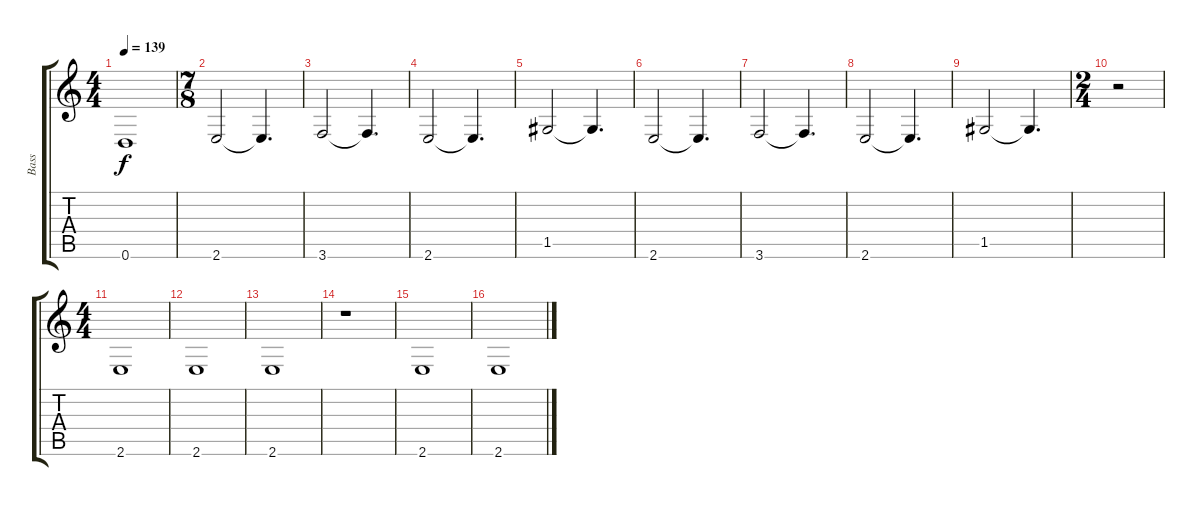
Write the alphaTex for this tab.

\track ("Bass" "Bass") {instrument electricbassfinger}
\staff {score tabs}
\tuning (D4 A3 F3 C3 G2 D2) {hide}
\ts (4 4)
\tempo 139
\clef g2
\ks c
0.6.1{dy f} |
\ts (7 8)
2.6.2 2.6{t}.4{d} |
3.6.2 3.6{t}.4{d} |
2.6.2 2.6{t}.4{d} |
1.5.2 1.5{t}.4{d} |
2.6.2 2.6{t}.4{d} |
3.6.2 3.6{t}.4{d} |
2.6.2 2.6{t}.4{d} |
1.5.2 1.5{t}.4{d} |
\ts (2 4)
r.2 |
\ts (4 4)
2.6.1 |
2.6.1 |
2.6.1 |
r.1 |
2.6.1 |
2.6.1
